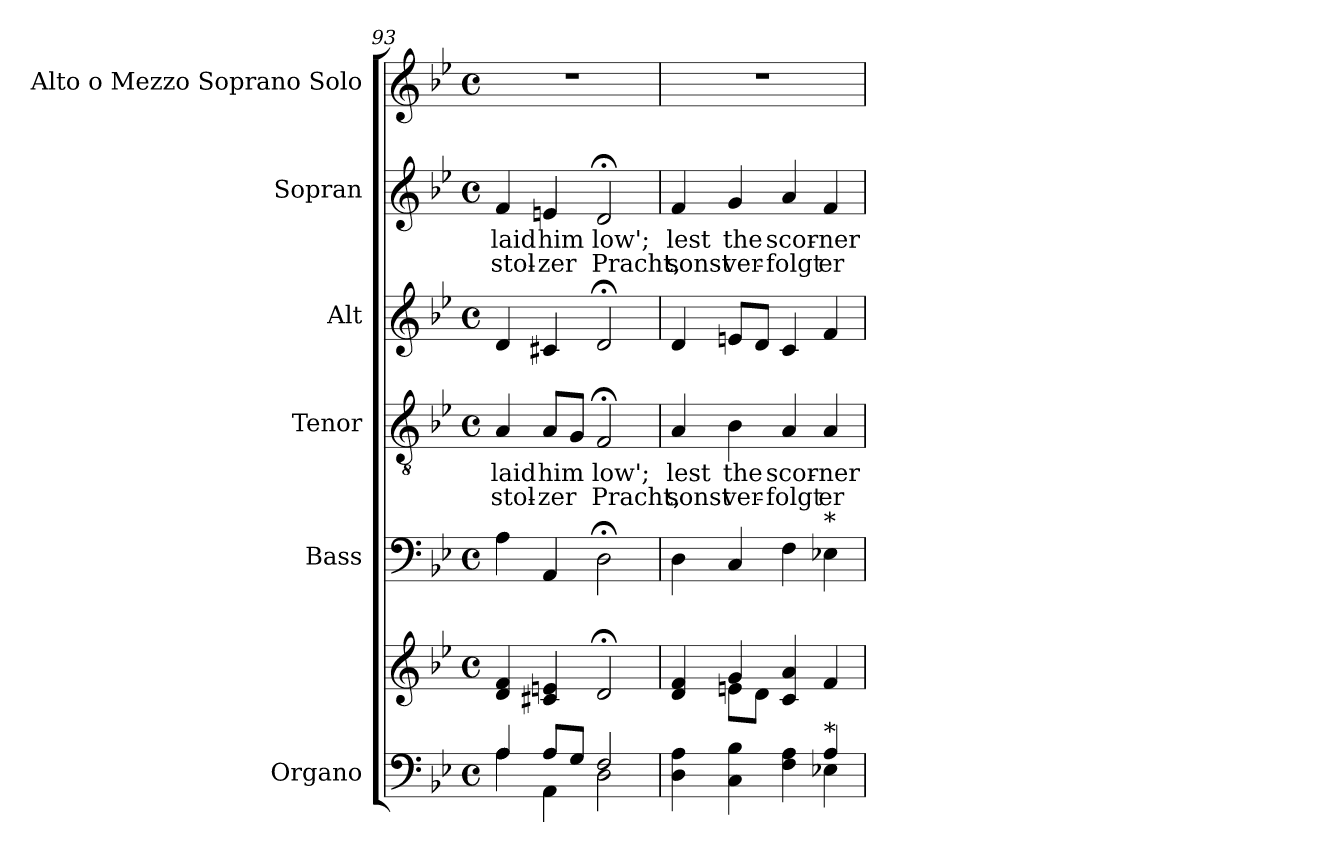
**kern	**kern	**kern	**kern	**text	**text	**kern	**kern	**text	**text	**kern
*part6	*part6	*part5	*part4	*part4	*part4	*part3	*part2	*part2	*part2	*part1
*staff7	*staff6	*staff5	*staff4	*staff4	*staff4	*staff3	*staff2	*staff2	*staff2	*staff1
*I"Organo	*	*I"Bass	*I"Tenor	*	*	*I"Alt	*I"Sopran	*	*	*I"Alto o Mezzo Soprano Solo
*	*	*I'B	*I'T	*	*	*I'A	*I'S	*	*	*I'S o l o
*clefF4	*clefG2	*clefF4	*clefGv2	*	*	*clefG2	*clefG2	*	*	*clefG2
*k[b-e-]	*k[b-e-]	*k[b-e-]	*k[b-e-]	*	*	*k[b-e-]	*k[b-e-]	*	*	*k[b-e-]
*M4/4	*M4/4	*M4/4	*M4/4	*	*	*M4/4	*M4/4	*	*	*M4/4
*met(c)	*met(c)	*met(c)	*met(c)	*	*	*met(c)	*met(c)	*	*	*met(c)
=93	=93	=93	=93	=93	=93	=93	=93	=93	=93	=93
*^	*	*	*	*	*	*	*	*	*	*
!	!	!	!	!	!LO:LY:b	!LO:LY:b	!	!	!LO:LY:b	!LO:LY:b	!
4A/	4A\	4d/ 4f/	4A\	4A/	laid	stol-	4d/	4f/	laid	stol-	1r
!	!	!	!	!	!LO:LY:b	!LO:LY:b	!	!	!LO:LY:b	!LO:LY:b	!
8A/L	4AA\	4c#X/ 4en/	4AA/	8A/L	him	-zer	4c#X/	4en/	him	-zer	.
8G/J	.	.	.	8G/J	.	.	.	.	.	.	.
!	!	!	!	!	!LO:LY:b	!LO:LY:b	!	!	!LO:LY:b	!LO:LY:b	!
2F/	2D\	2d;</	2D;<\	2F;</	low';	Pracht,	2d;</	2d;</	low';	Pracht,	.
!!LO:LB:g=z
=94	=94	=94	=94	=94	=94	=94	=94	=94	=94	=94	=94
*	*	*^	*	*	*	*	*	*	*	*	*
!	!	!	!	!	!	!LO:LY:b	!LO:LY:b	!	!	!LO:LY:b	!LO:LY:b	!
2.ryy	4D\ 4A\	4d/ 4f/	4ryy	4D\	4A/	lest	sonst	4d/	4f/	lest	sonst	1r
!	!	!	!	!	!	!LO:LY:b	!LO:LY:b	!	!	!LO:LY:b	!LO:LY:b	!
.	4C\ 4B-\	4g/	8en\L	4C/	4B-\	the	ver-	8en/L	4g/	the	ver-	.
.	.	.	8d\J	.	.	.	.	8d/J	.	.	.	.
!	!	!	!	!	!	!LO:LY:b	!LO:LY:b	!	!	!LO:LY:b	!LO:LY:b	!
.	4F\ 4A\	4c/ 4a/	2ryy	4F\	4A/	scor-	-folgt	4c/	4a/	scor-	-folgt	.
!	!	!	!	!LO:TX:a:t=*	!	!	!	!	!	!	!	!
!LO:TX:a:t=*	!	!	!	!	!	!	!	!	!	!	!	!
!	!	!	!	!	!	!LO:LY:b	!LO:LY:b	!	!	!LO:LY:b	!LO:LY:b	!
4A/	4E-X\	4f/	.	4E-X\	4A/	-ner	er	4f/	4f/	-ner	er	.
*v	*v	*	*	*	*	*	*	*	*	*	*	*
*	*v	*v	*	*	*	*	*	*	*	*	*
=	=	=	=	=	=	=	=	=	=	=
*-	*-	*-	*-	*-	*-	*-	*-	*-	*-	*-
